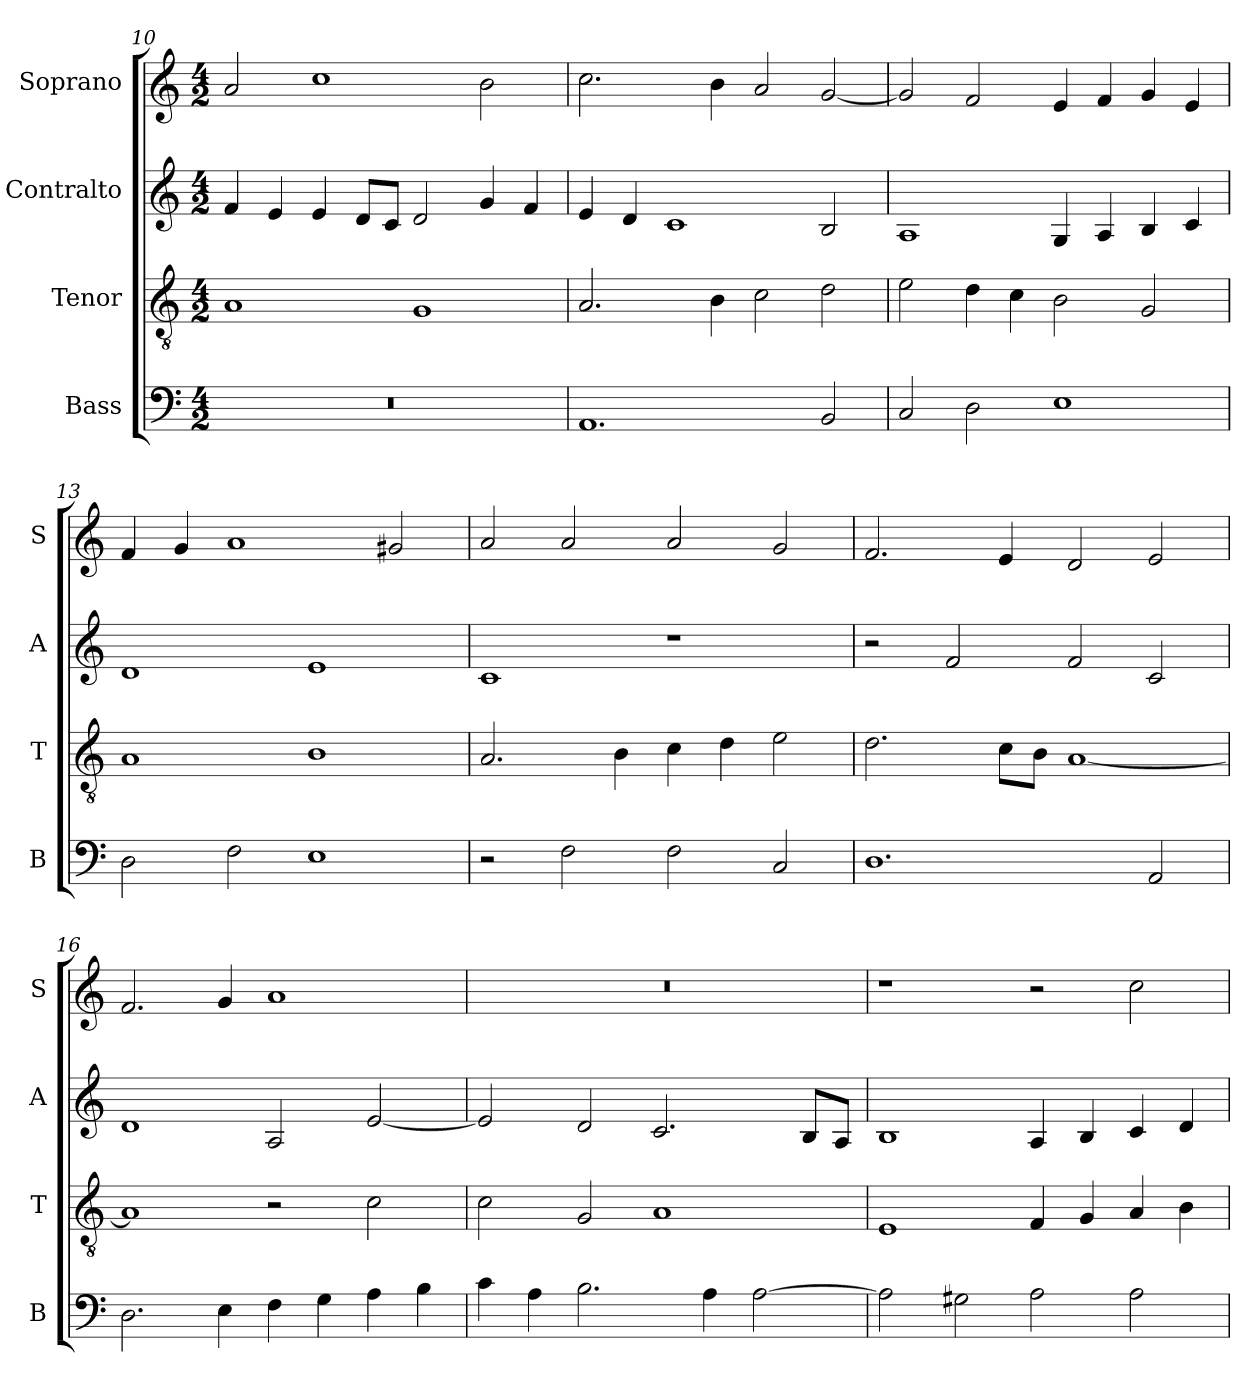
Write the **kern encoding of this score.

**kern	**kern	**kern	**kern
*part4	*part3	*part2	*part1
*staff4	*staff3	*staff2	*staff1
*I"Bass	*I"Tenor	*I"Contralto	*I"Soprano
*I'B	*I'T	*I'A	*I'S
*clefF4	*clefGv2	*clefG2	*clefG2
*k[]	*k[]	*k[]	*k[]
*E:phr	*E:phr	*E:phr	*E:phr
*M4/2	*M4/2	*M4/2	*M4/2
=10	=10	=10	=10
0r	1A	4f	2a
.	.	4e	.
.	.	4e	1cc
.	.	8d/L	.
.	.	8c/J	.
.	1G	2d	.
.	.	4g	2b
.	.	4f	.
=11	=11	=11	=11
1.AA	2.A	4e	2.cc
.	.	4d	.
.	.	1c	.
.	4B	.	4b
.	2c	.	2a
2BB	2d	2B	[2g
=12	=12	=12	=12
2C	2e	1A	2g]
2D	4d	.	2f
.	4c	.	.
1E	2B	4G	4e
.	.	4A	4f
.	2G	4B	4g
.	.	4c	4e
=13	=13	=13	=13
2D	1A	1d	4f
.	.	.	4g
2F	.	.	1a
1E	1B	1e	.
.	.	.	2g#X
=14	=14	=14	=14
2r	2.A	1c	2a
2F	.	.	2a
.	4B	.	.
2F	4c	1r	2a
.	4d	.	.
2C	2e	.	2g
=15	=15	=15	=15
1.D	2.d	2r	2.f
.	.	2f	.
.	8c\L	.	4e
.	8B\J	.	.
.	[1A	2f	2d
2AA	.	2c	2e
=16	=16	=16	=16
2.D	1A]	1d	2.f
4E	.	.	4g
4F	2r	2A	1a
4G	.	.	.
4A	2c	[2e	.
4B	.	.	.
=17	=17	=17	=17
4c	2c	2e]	0r
4A	.	.	.
2.B	2G	2d	.
.	1A	2.c	.
4A	.	.	.
[2A	.	.	.
.	.	8B/L	.
.	.	8A/J	.
=18	=18	=18	=18
2A]	1E	1B	1r
2G#X	.	.	.
2A	4F	4A	2r
.	4G	4B	.
2A	4A	4c	2cc
.	4B	4d	.
=	=	=	=
*-	*-	*-	*-
